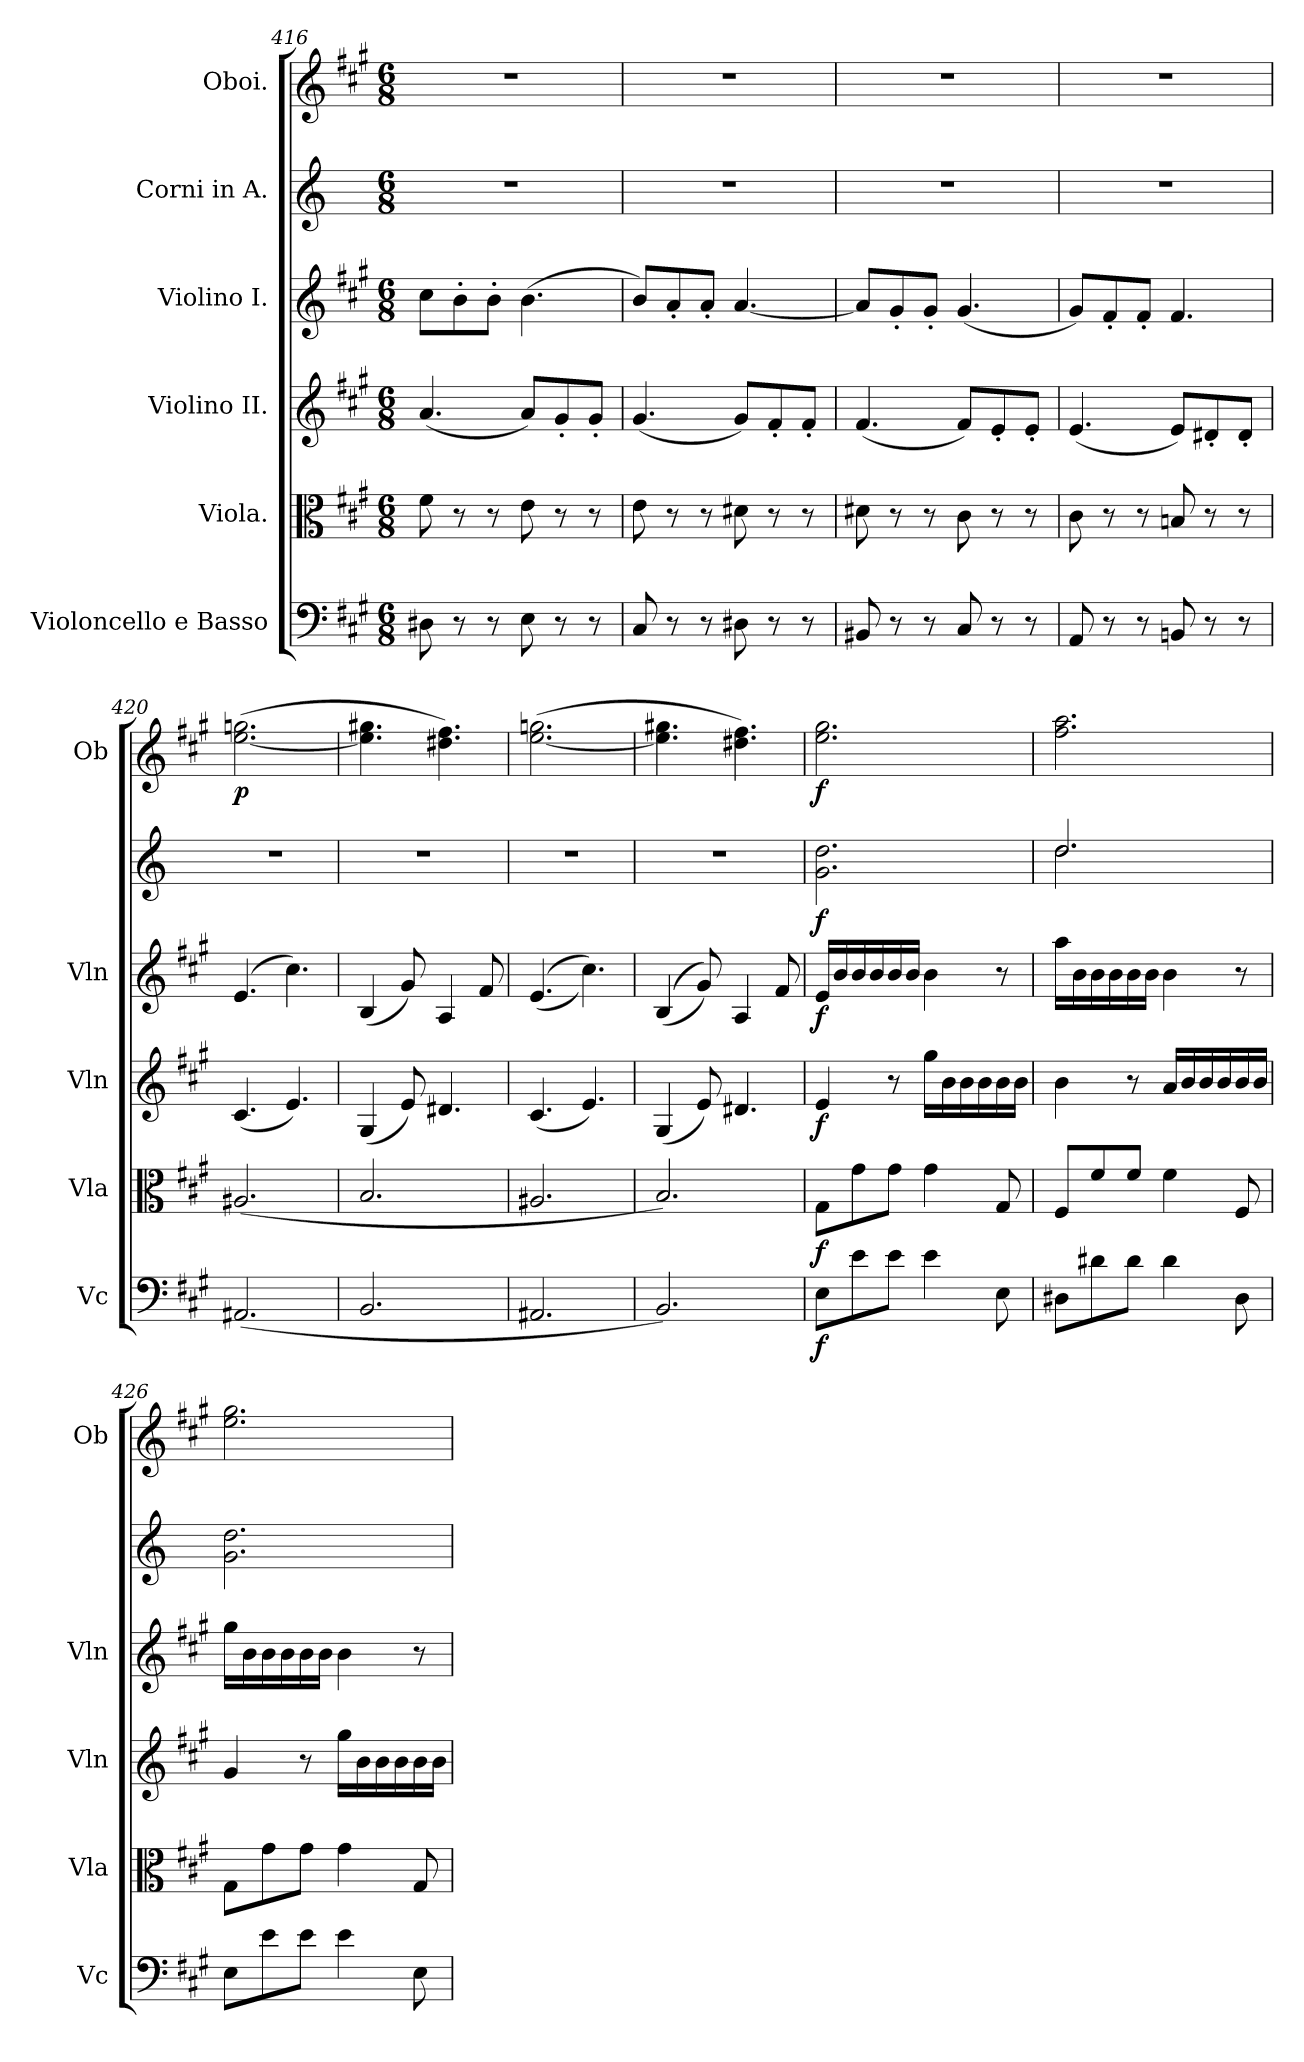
**kern	**dynam	**kern	**dynam	**kern	**dynam	**kern	**dynam	**kern	**dynam	**kern	**dynam
*part6	*part6	*part5	*part5	*part4	*part4	*part3	*part3	*part2	*part2	*part1	*part1
*staff6	*staff6	*staff5	*staff5	*staff4	*staff4	*staff3	*staff3	*staff2	*staff2	*staff1	*staff1
*I"Violoncello e Basso	*	*I"Viola.	*	*I"Violino II.	*	*I"Violino I.	*	*I"Corni in A.	*	*I"Oboi.	*
*I'Vc	*	*I'Vla	*	*I'Vln	*	*I'Vln	*	*	*	*I'Ob	*
*clefF4	*	*clefC3	*	*clefG2	*	*clefG2	*	*clefG2	*	*clefG2	*
*	*	*	*	*	*	*	*	*ITrd2c3	*	*	*
*k[f#c#g#]	*	*k[f#c#g#]	*	*k[f#c#g#]	*	*k[f#c#g#]	*	*k[f#c#g#]	*	*k[f#c#g#]	*
*M6/8	*	*M6/8	*	*M6/8	*	*M6/8	*	*M6/8	*	*M6/8	*
=416	=416	=416	=416	=416	=416	=416	=416	=416	=416	=416	=416
8D#X\	.	8f#\	.	(<4.a/	.	8cc#\L	.	2.r	.	2.r	.
8r	.	8r	.	.	.	8b'\	.	.	.	.	.
8r	.	8r	.	.	.	8b'\J	.	.	.	.	.
8E\	.	8e\	.	8a/L)	.	(>4.b\	.	.	.	.	.
8r	.	8r	.	8g#'/	.	.	.	.	.	.	.
8r	.	8r	.	8g#'/J	.	.	.	.	.	.	.
!!LO:LB:g=z
=417	=417	=417	=417	=417	=417	=417	=417	=417	=417	=417	=417
8C#/	.	8e\	.	(<4.g#/	.	8b/L)	.	2.r	.	2.r	.
8r	.	8r	.	.	.	8a'/	.	.	.	.	.
8r	.	8r	.	.	.	8a'/J	.	.	.	.	.
8D#X\	.	8d#X\	.	8g#/L)	.	[4.a/	.	.	.	.	.
8r	.	8r	.	8f#'/	.	.	.	.	.	.	.
8r	.	8r	.	8f#'/J	.	.	.	.	.	.	.
=418	=418	=418	=418	=418	=418	=418	=418	=418	=418	=418	=418
8BB#X/	.	8d#X\	.	(<4.f#/	.	8a/L]	.	2.r	.	2.r	.
8r	.	8r	.	.	.	8g#'/	.	.	.	.	.
8r	.	8r	.	.	.	8g#'/J	.	.	.	.	.
8C#/	.	8c#\	.	8f#/L)	.	(<4.g#/	.	.	.	.	.
8r	.	8r	.	8e'/	.	.	.	.	.	.	.
8r	.	8r	.	8e'/J	.	.	.	.	.	.	.
=419	=419	=419	=419	=419	=419	=419	=419	=419	=419	=419	=419
8AA/	.	8c#\	.	(<4.e/	.	8g#/L)	.	2.r	.	2.r	.
8r	.	8r	.	.	.	8f#'/	.	.	.	.	.
8r	.	8r	.	.	.	8f#'/J	.	.	.	.	.
8BBn/	.	8Bn/	.	8e/L)	.	4.f#/	.	.	.	.	.
8r	.	8r	.	8d#X'/	.	.	.	.	.	.	.
8r	.	8r	.	8d#'/J	.	.	.	.	.	.	.
=420	=420	=420	=420	=420	=420	=420	=420	=420	=420	=420	=420
!	!	!	!	!	!	!	!	!	!	!	!LO:DY:b
(<2.AA#X/	.	(<2.A#X/	.	(<4.c#/	.	(>4.e/	.	2.r	.	(>[2.ee\ 2.ggn\	p
.	.	.	.	4.e/)	.	4.cc#\)	.	.	.	.	.
=421	=421	=421	=421	=421	=421	=421	=421	=421	=421	=421	=421
2.BB/	.	2.B/	.	(<4G#/	.	(<4B/	.	2.r	.	4.ee\] 4.gg#X\	.
.	.	.	.	8e/)	.	8g#/)	.	.	.	.	.
.	.	.	.	4.d#X/	.	4A/	.	.	.	4.dd#X\ 4.ff#\)	.
.	.	.	.	.	.	8f#/	.	.	.	.	.
=422	=422	=422	=422	=422	=422	=422	=422	=422	=422	=422	=422
2.AA#X/	.	2.A#X/	.	(<4.c#/	.	(>(>4.e/	.	2.r	.	(>[2.ee\ 2.ggn\	.
.	.	.	.	4.e/)	.	4.cc#\))	.	.	.	.	.
!!LO:PB:g=z
=423	=423	=423	=423	=423	=423	=423	=423	=423	=423	=423	=423
2.BB/)	.	2.B/)	.	(<4G#/	.	(<(<4B/	.	2.r	.	4.ee\] 4.gg#X\	.
.	.	.	.	8e/)	.	8g#/))	.	.	.	.	.
.	.	.	.	4.d#X/	.	4A/	.	.	.	4.dd#X\ 4.ff#\)	.
.	.	.	.	.	.	8f#/	.	.	.	.	.
=424	=424	=424	=424	=424	=424	=424	=424	=424	=424	=424	=424
!	!LO:DY:b	!	!LO:DY:b	!	!LO:DY:b	!	!LO:DY:b	!	!LO:DY:b	!	!LO:DY:b
8E\L	f	8G#\L	f	4e/	f	16e/LL	f	2.e\ 2.b\	f	2.ee\ 2.gg#\	f
.	.	.	.	.	.	16b/	.	.	.	.	.
8e\	.	8g#\	.	.	.	16b/	.	.	.	.	.
.	.	.	.	.	.	16b/	.	.	.	.	.
8e\J	.	8g#\J	.	8r	.	16b/	.	.	.	.	.
.	.	.	.	.	.	16b/JJ	.	.	.	.	.
4e\	.	4g#\	.	16gg#\LL	.	4b\	.	.	.	.	.
.	.	.	.	16b\	.	.	.	.	.	.	.
.	.	.	.	16b\	.	.	.	.	.	.	.
.	.	.	.	16b\	.	.	.	.	.	.	.
8E\	.	8G#/	.	16b\	.	8r	.	.	.	.	.
.	.	.	.	16b\JJ	.	.	.	.	.	.	.
=425	=425	=425	=425	=425	=425	=425	=425	=425	=425	=425	=425
*	*	*	*	*	*	*	*	*^	*	*	*
8D#X\L	.	8F#/L	.	4b\	.	16aa\LL	.	2.b/	2.b\	.	2.ff#\ 2.aa\	.
.	.	.	.	.	.	16b\	.	.	.	.	.	.
8d#X\	.	8f#/	.	.	.	16b\	.	.	.	.	.	.
.	.	.	.	.	.	16b\	.	.	.	.	.	.
8d#\J	.	8f#/J	.	8r	.	16b\	.	.	.	.	.	.
.	.	.	.	.	.	16b\JJ	.	.	.	.	.	.
4d#\	.	4f#\	.	16a/LL	.	4b\	.	.	.	.	.	.
.	.	.	.	16b/	.	.	.	.	.	.	.	.
.	.	.	.	16b/	.	.	.	.	.	.	.	.
.	.	.	.	16b/	.	.	.	.	.	.	.	.
8D#\	.	8F#/	.	16b/	.	8r	.	.	.	.	.	.
.	.	.	.	16b/JJ	.	.	.	.	.	.	.	.
*	*	*	*	*	*	*	*	*v	*v	*	*	*
!!LO:LB:g=z
=426	=426	=426	=426	=426	=426	=426	=426	=426	=426	=426	=426
8E\L	.	8G#\L	.	4g#/	.	16gg#\LL	.	2.e\ 2.b\	.	2.ee\ 2.gg#\	.
.	.	.	.	.	.	16b\	.	.	.	.	.
8e\	.	8g#\	.	.	.	16b\	.	.	.	.	.
.	.	.	.	.	.	16b\	.	.	.	.	.
8e\J	.	8g#\J	.	8r	.	16b\	.	.	.	.	.
.	.	.	.	.	.	16b\JJ	.	.	.	.	.
4e\	.	4g#\	.	16gg#\LL	.	4b\	.	.	.	.	.
.	.	.	.	16b\	.	.	.	.	.	.	.
.	.	.	.	16b\	.	.	.	.	.	.	.
.	.	.	.	16b\	.	.	.	.	.	.	.
8E\	.	8G#/	.	16b\	.	8r	.	.	.	.	.
.	.	.	.	16b\JJ	.	.	.	.	.	.	.
=	=	=	=	=	=	=	=	=	=	=	=
*-	*-	*-	*-	*-	*-	*-	*-	*-	*-	*-	*-
